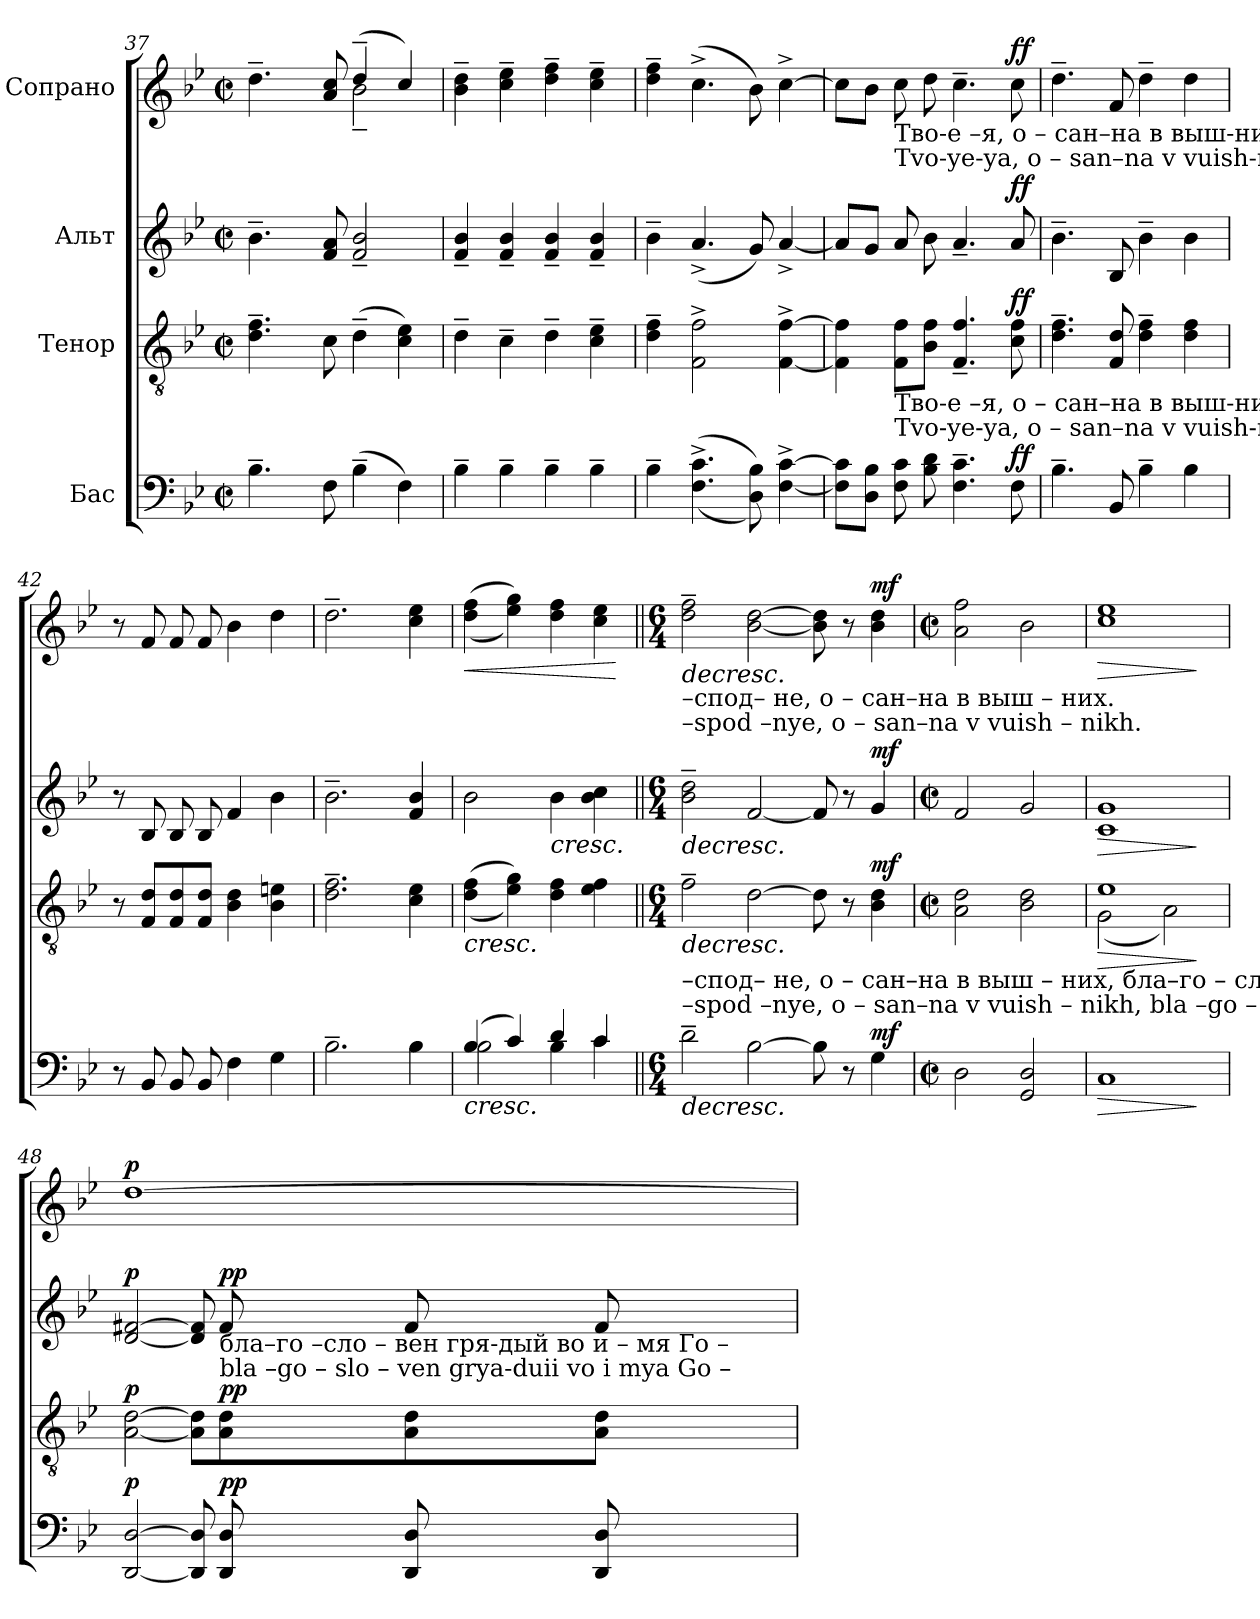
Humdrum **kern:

**kern	**dynam	**kern	**dynam	**kern	**dynam	**kern	**dynam
*part4	*part4	*part3	*part3	*part2	*part2	*part1	*part1
*staff4	*staff4	*staff3	*staff3	*staff2	*staff2	*staff1	*staff1
*I"Бас	*	*I"Тенор	*	*I"Альт	*	*I"Сопрано	*
*clefF4	*	*clefGv2	*	*clefG2	*	*clefG2	*
*k[b-e-]	*	*k[b-e-]	*	*k[b-e-]	*	*k[b-e-]	*
*M2/2	*	*M2/2	*	*M2/2	*	*M2/2	*
*met(c|)	*	*met(c|)	*	*met(c|)	*	*met(c|)	*
=37	=37	=37	=37	=37	=37	=37	=37
*	*	*	*	*	*	*^	*
4.B-~\	.	4.d\~ 4.f\~	.	4.b-~\	.	4.dd~\	4ryy	.
.	.	.	.	.	.	.	4ryy	.
8F\	.	8c\	.	8f/ 8a/	.	8a/ 8cc/	.	.
(4B-~\	.	(4d~\	.	2f/~ 2b-/~	.	(4dd~/	2b-~\	.
4F\)	.	4c\ 4e-\)	.	.	.	4cc/)	.	.
*	*	*	*	*	*	*v	*v	*
=38	=38	=38	=38	=38	=38	=38	=38
4B-~\	.	4d~\	.	4f/~ 4b-/~	.	4b-\~ 4dd\~	.
4B-~\	.	4c~\	.	4f/~ 4b-/~	.	4cc\~ 4ee-\~	.
4B-~\	.	4d~\	.	4f/~ 4b-/~	.	4dd\~ 4ff\~	.
4B-~\	.	4c\~ 4e-\~	.	4f/~ 4b-/~	.	4cc\~ 4ee-\~	.
=39	=39	=39	=39	=39	=39	=39	=39
4B-~\	.	4d\~ 4f\~	.	4b-~\	.	4dd\~ 4ff\~	.
((4.F\^ 4.c\^	.	2F\^ 2f\^	.	(4.a^/	.	(4.cc^\	.
8D\ 8B-\))	.	.	.	8g/)	.	8b-\)	.
[4F\^ [4c\^	.	[4F\^ [4f\^	.	[4a^/	.	[4cc^\	.
!!LO:LB:g=z
=40	=40	=40	=40	=40	=40	=40	=40
8F\] 8c\]L	.	4F\] 4f\]	.	8a/L]	.	8cc\L]	.
8D\ 8B-\J	.	.	.	8g/J	.	8b-\J	.
!	!	!	!	!	!	!LO:TX:b:t=Тво-е –я,         о  –   сан–на в выш-них,      бла–го-сло-вен   гря  –   дый      во      и        –       мя    Го  –	!
!	!	!	!	!	!	!LO:TX:b:t=Tvo-ye-ya,        o  –   san–na v vuish-nikh,     bla– go–slo–ven   grya –  duii        vo       i         –      mya  Go –	!
!	!	!LO:TX:b:t=Тво-е –я,         о  –   сан–на в выш-них,      бла–го-сло-вен   гря  –   дый      во      и        –       мя    Го  –	!	!	!	!	!
!	!	!LO:TX:b:t=Tvo-ye-ya,        o  –   san–na v vuish-nikh,     bla– go–slo–ven   grya –  duii        vo       i         –      mya  Go –	!	!	!	!	!
8F\ 8c\	.	8F\ 8f\L	.	8a/	.	8cc\	.
8B-\ 8d\	.	8B-\ 8f\J	.	8b-\	.	8dd\	.
4.F\~ 4.c\~	.	4.F/~ 4.f/~	.	4.a~/	.	4.cc~\	.
!	!LO:DY:a	!	!LO:DY:a	!	!LO:DY:a	!	!LO:DY:a
8F\	ff	8c\ 8f\	ff	8a/	ff	8cc\	ff
=41	=41	=41	=41	=41	=41	=41	=41
4.B-~\	.	4.d\~ 4.f\~	.	4.b-~\	.	4.dd~\	.
8BB-/	.	8F/ 8d/	.	8B-/	.	8f/	.
4B-~\	.	4d\~ 4f\~	.	4b-~\	.	4dd~\	.
4B-\	.	4d\ 4f\	.	4b-\	.	4dd\	.
=42	=42	=42	=42	=42	=42	=42	=42
8r	.	8r	.	8r	.	8r	.
8BB-/	.	8F/ 8d/L	.	8B-/	.	8f/	.
8BB-/	.	8F/ 8d/	.	8B-/	.	8f/	.
8BB-/	.	8F/ 8d/J	.	8B-/	.	8f/	.
4F\	.	4B-\ 4d\	.	4f/	.	4b-\	.
4G\	.	4B-\ 4en\	.	4b-\	.	4dd\	.
=43	=43	=43	=43	=43	=43	=43	=43
2.B-~\	.	2.d\~ 2.f\~	.	2.b-~\	.	2.dd~\	.
4B-\	.	4c\ 4e-\	.	4f/ 4b-/	.	4cc\ 4ee-\	.
=44	=44	=44	=44	=44	=44	=44	=44
!	!LO:HP:b	!	!LO:HP:b	!	!	!	!LO:HP:b
*^	*	*	*	*	*	*	*
(4B-/	2B-\	<	((4d\ 4f\	<	2b-\	.	((4dd\ 4ff\	<
4c/)	.	.	4e-\ 4g\))	.	.	.	4ee-\ 4gg\))	.
!	!	!	!	!	!	!LO:HP:b	!	!
4d/	4B-\	.	4d\ 4f\	.	4b-\	<	4dd\ 4ff\	.
4c/	4c\	.	4e-\ 4f\	.	4b-\ 4cc\	.	4cc\ 4ee-\	.
*v	*v	*	*	*	*	*	*	*
.	.	.	.	.	.	.	[
!!LO:PB:g=z
=45||	=45||	=45||	=45||	=45||	=45||	=45||	=45||
*M6/4	*	*M6/4	*	*M6/4	*	*M6/4	*
!	!	!	!	!	!	!LO:TX:b:t=–спод– не,               о     –    сан–на   в выш    –     них.	!
!	!	!	!	!	!	!LO:TX:b:t=–spod –nye,            o      –    san–na   v vuish    –    nikh.	!
!	!	!LO:TX:b:t=–спод– не,               о     –    сан–на   в выш    –    них,            бла–го – сло – вен гря-дый                во    и – мя  Го –	!	!	!	!	!
!	!	!LO:TX:b:t=–spod –nye,             o      –    san–na   v vuish    –    nikh,           bla –go  – slo  – ven grya-duii                vo    i     mya Go–	!	!	!	!	!
!	!LO:HP:b	!	!LO:HP:b	!	!LO:HP:b	!	!LO:HP:b
2d~\	>	2f~\	>	2b-\~ 2dd\~	>	2dd\~ 2ff\~	>
[2B-\	.	[2d\	.	[2f/	.	[2b-\ [2dd\	.
8B-\]	.	8d\]	.	8f/]	.	8b-\] 8dd\]	.
8r	.	8r	.	8r	.	8r	.
!	!LO:DY:a	!	!LO:DY:a	!	!LO:DY:a	!	!LO:DY:a
4G\	mf	4B-\ 4d\	mf	4g/	mf	4b-\ 4dd\	mf
.	[	.	[	.	[	.	]
=46	=46	=46	=46	=46	=46	=46	=46
*M2/2	*	*M2/2	*	*M2/2	*	*M2/2	*
*met(c|)	*	*met(c|)	*	*met(c|)	*	*met(c|)	*
2D\	.	2A\ 2d\	.	2f/	.	2a\ 2ff\	.
2GG/ 2D/	.	2B-\ 2d\	.	2g/	.	2b-\	.
=47	=47	=47	=47	=47	=47	=47	=47
!	!LO:HP:b	!	!LO:HP:b	!	!LO:HP:b	!	!LO:HP:b
*	*	*^	*	*	*	*	*
1C	>	1e-	(>2G\	>	1c 1g	>	1cc 1ee-	>
.	.	.	2A\)	.	.	.	.	.
*	*	*v	*v	*	*	*	*	*
.	]	.	]	.	]	.	]
=48	=48	=48	=48	=48	=48	=48	=48
!	!LO:DY:a	!	!LO:DY:a	!	!LO:DY:a	!	!LO:DY:a
[2DD/ [2D/	p	[2A\ [2d\	p	[2d/ [2f#X/	p	[1dd	p
8DD/] 8D/]	.	8A]\ 8d]\L	.	8d/] 8f#/]	.	.	.
!	!	!	!	!LO:TX:b:t=бла–го –сло – вен гря-дый                во    и –  мя  Го –	!	!	!
!	!	!	!	!LO:TX:b:t=bla –go  – slo  – ven grya-duii                vo    i     mya Go –	!	!	!
!	!LO:DY:a	!	!LO:DY:a	!	!LO:DY:a	!	!
8DD/ 8D/	pp	8A\ 8d\	pp	8f#/	pp	.	.
8DD/ 8D/	.	8A\ 8d\	.	8f#/	.	.	.
8DD/ 8D/	.	8A\ 8d\J	.	8f#/	.	.	.
.	]	.	]	.	]	.	.
=	=	=	=	=	=	=	=
*-	*-	*-	*-	*-	*-	*-	*-
